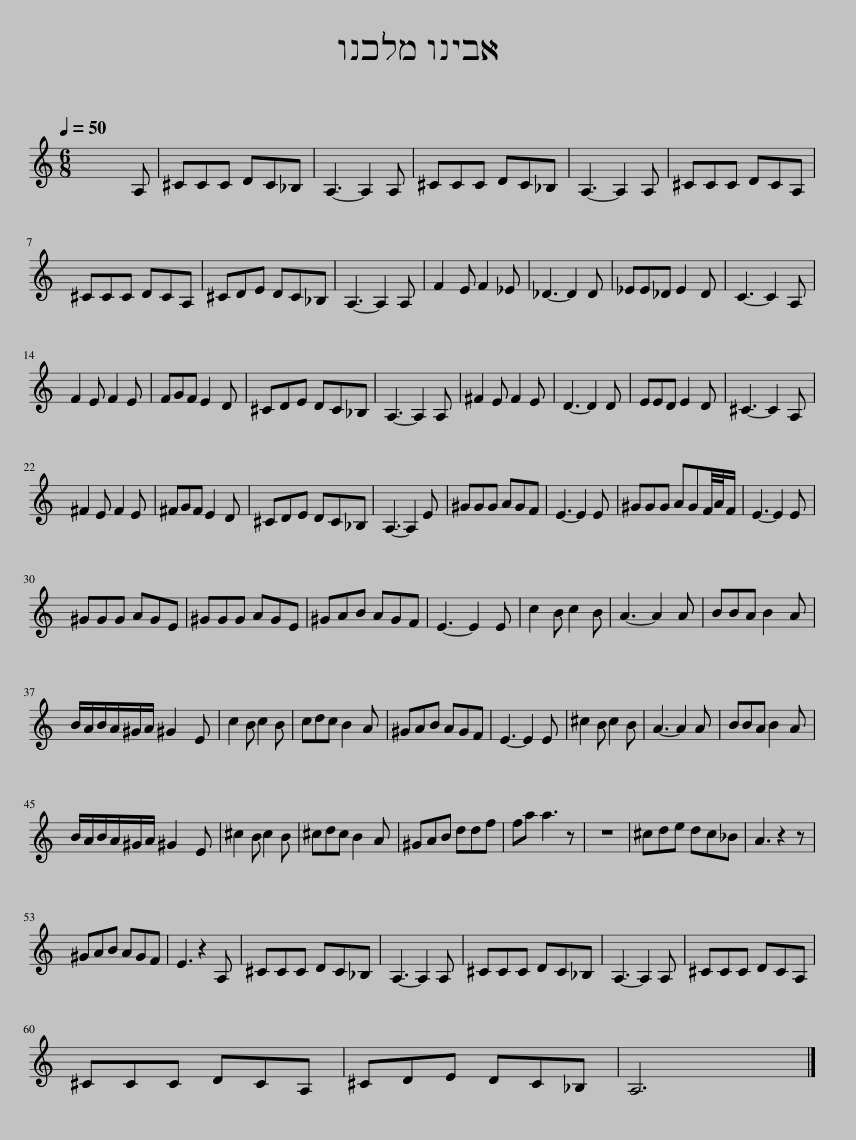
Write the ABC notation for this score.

X:1
L:1/8
Q:1/4=50
M:6/8
I:linebreak $
K:C
V:1 treble
V:1
 x2 x3 A, | ^CCC DC_B, | A,3- A,2 A, | ^CCC DC_B, | A,3- A,2 A, | %5
 ^CCC DCA, |$ ^CCC DCA, | ^CDE DC_B, | A,3- A,2 A, | F2 E F2 _E | %10
 _D3- D2 D | _EE_D E2 D | C3- C2 A, |$ F2 E F2 E | FGF E2 D | %15
 ^CDE DC_B, | A,3- A,2 A, | ^F2 E F2 E | D3- D2 D | EED E2 D | %20
 ^C3- C2 A, |$ ^F2 E F2 E | ^FGF E2 D | ^CDE DC_B, | A,3- A,2 E | %25
 ^GGG AGF | E3- E2 E | ^GGG AGF/4A/4F/ | E3- E2 E |$ ^GGG AGE | %30
 ^GGG AGE | ^GAB AGF | E3- E2 E | c2 B c2 B | A3- A2 A | %35
 BBA B2 A |$ B/A/B/A/^G/A/ ^G2 E | c2 B c2 B | cdc B2 A | ^GAB AGF | %40
 E3- E2 E | ^c2 B c2 B | A3- A2 A | BBA B2 A |$ B/A/B/A/^G/A/ ^G2 E | %45
 ^c2 B c2 B | ^cdc B2 A | ^GAB ddf | fa a3 z | z6 | %50
 ^cde dc_B | A3 z2 z |$ ^GAB AGF | E3 z2 A, | ^CCC DC_B, | %55
 A,3- A,2 A, | ^CCC DC_B, | A,3- A,2 A, | ^CCC DCA, |$ ^CCC DCA, | %60
 ^CDE DC_B, | A,6 |] %62
